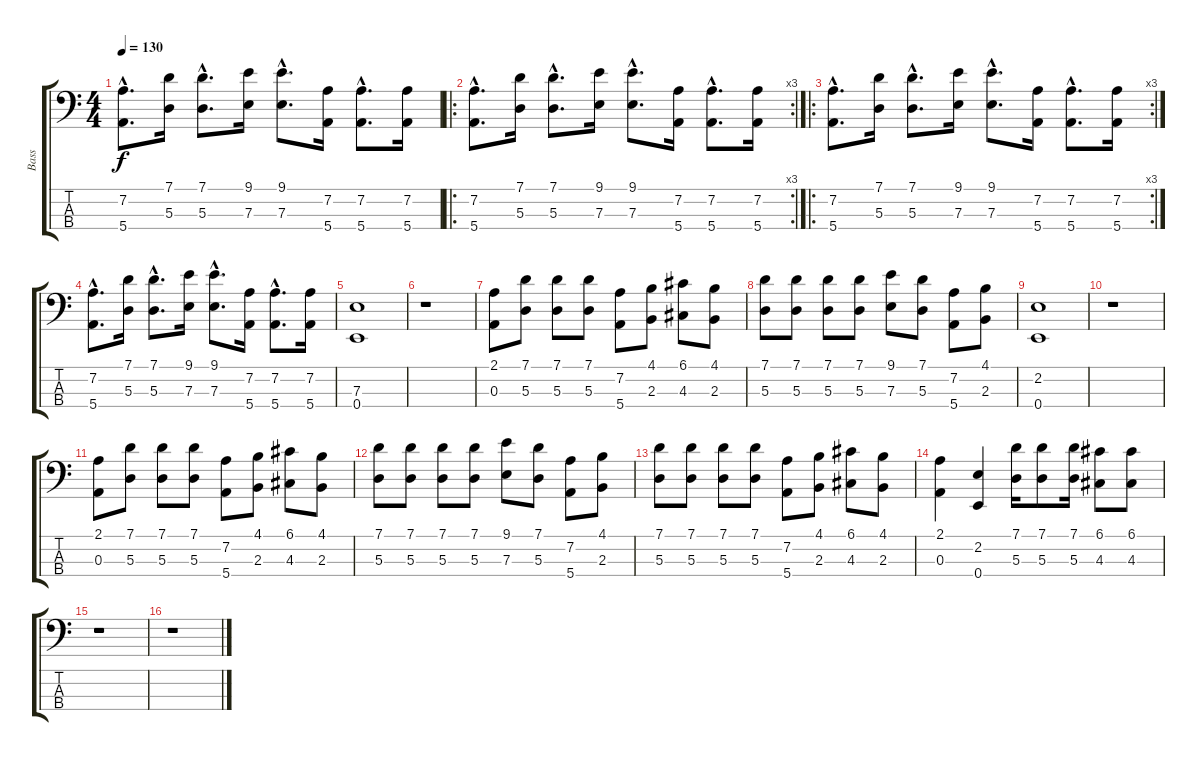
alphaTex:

\track ("Bass" "Bass") {instrument electricbassfinger}
\staff {score tabs}
\tuning (G2 D2 A1 E1) {hide}
\ts (4 4)
\tempo 130
\clef f4
\ks c
(7.2{hac} 5.4{hac}).8{d dy f} (7.1 5.3).16 (7.1{hac} 5.3{hac}).8{d} (9.1 7.3).16 (9.1{hac} 7.3{hac}).8{d} (7.2 5.4).16 (7.2{hac} 5.4{hac}).8{d} (7.2 5.4).16 |
\ro
\rc 3
(7.2{hac} 5.4{hac}).8{d} (7.1 5.3).16 (7.1{hac} 5.3{hac}).8{d} (9.1 7.3).16 (9.1{hac} 7.3{hac}).8{d} (7.2 5.4).16 (7.2{hac} 5.4{hac}).8{d} (7.2 5.4).16 |
\ro
\rc 3
(7.2{hac} 5.4{hac}).8{d} (7.1 5.3).16 (7.1{hac} 5.3{hac}).8{d} (9.1 7.3).16 (9.1{hac} 7.3{hac}).8{d} (7.2 5.4).16 (7.2{hac} 5.4{hac}).8{d} (7.2 5.4).16 |
(7.2{hac} 5.4{hac}).8{d} (7.1 5.3).16 (7.1{hac} 5.3{hac}).8{d} (9.1 7.3).16 (9.1{hac} 7.3{hac}).8{d} (7.2 5.4).16 (7.2{hac} 5.4{hac}).8{d} (7.2 5.4).16 |
(7.3 0.4).1 |
r.1 |
(2.1 0.3).8 (7.1 5.3).8 (7.1 5.3).8 (7.1 5.3).8 (7.2 5.4).8 (4.1 2.3).8 (6.1 4.3).8 (4.1 2.3).8 |
(7.1 5.3).8 (7.1 5.3).8 (7.1 5.3).8 (7.1 5.3).8 (9.1 7.3).8 (7.1 5.3).8 (7.2 5.4).8 (4.1 2.3).8 |
(2.2 0.4).1 |
r.1 |
(2.1 0.3).8 (7.1 5.3).8 (7.1 5.3).8 (7.1 5.3).8 (7.2 5.4).8 (4.1 2.3).8 (6.1 4.3).8 (4.1 2.3).8 |
(7.1 5.3).8 (7.1 5.3).8 (7.1 5.3).8 (7.1 5.3).8 (9.1 7.3).8 (7.1 5.3).8 (7.2 5.4).8 (4.1 2.3).8 |
(7.1 5.3).8 (7.1 5.3).8 (7.1 5.3).8 (7.1 5.3).8 (7.2 5.4).8 (4.1 2.3).8 (6.1 4.3).8 (4.1 2.3).8 |
(2.1 0.3).4 (2.2 0.4).4 (7.1 5.3).16 (7.1 5.3).8 (7.1 5.3).16 (6.1 4.3).8 (6.1 4.3).8 |
r.1 |
r.1
